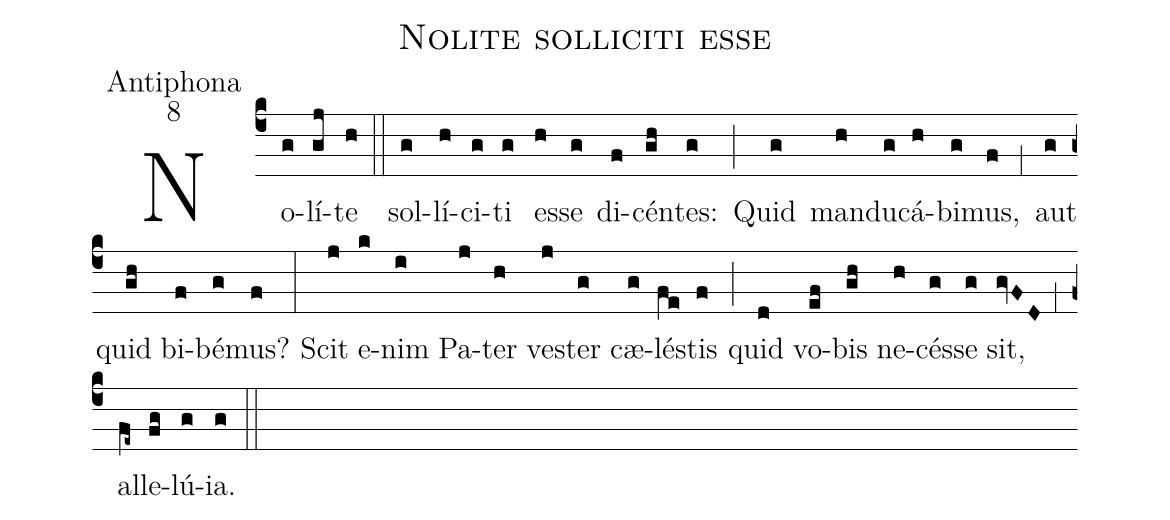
name:Nolite solliciti esse;
office-part:Antiphona;
mode:8;
%%
(c4) No(g)lí(gj)te(h) (::)
sol(g)lí(h)ci(g)ti(g) es(h)se(g) di(f)cén(gh)tes:(g) (;) Quid(g) man(h)du(g)cá(h)bi(g)mus,(f) (,1) aut(g) quid(gh) bi(f)bé(g)mus?(f) (:)
Scit(j) e(k)nim(i) Pa(j)ter(h) ve(j)ster(g) cæ(g)lé(fe)stis(f) (;) quid(d) vo(ef)bis(gh) ne(h)cés(g)se(g) sit,(gvFD) (,1) al(fe~)le(fg)lú(g)ia.(g) (::)
